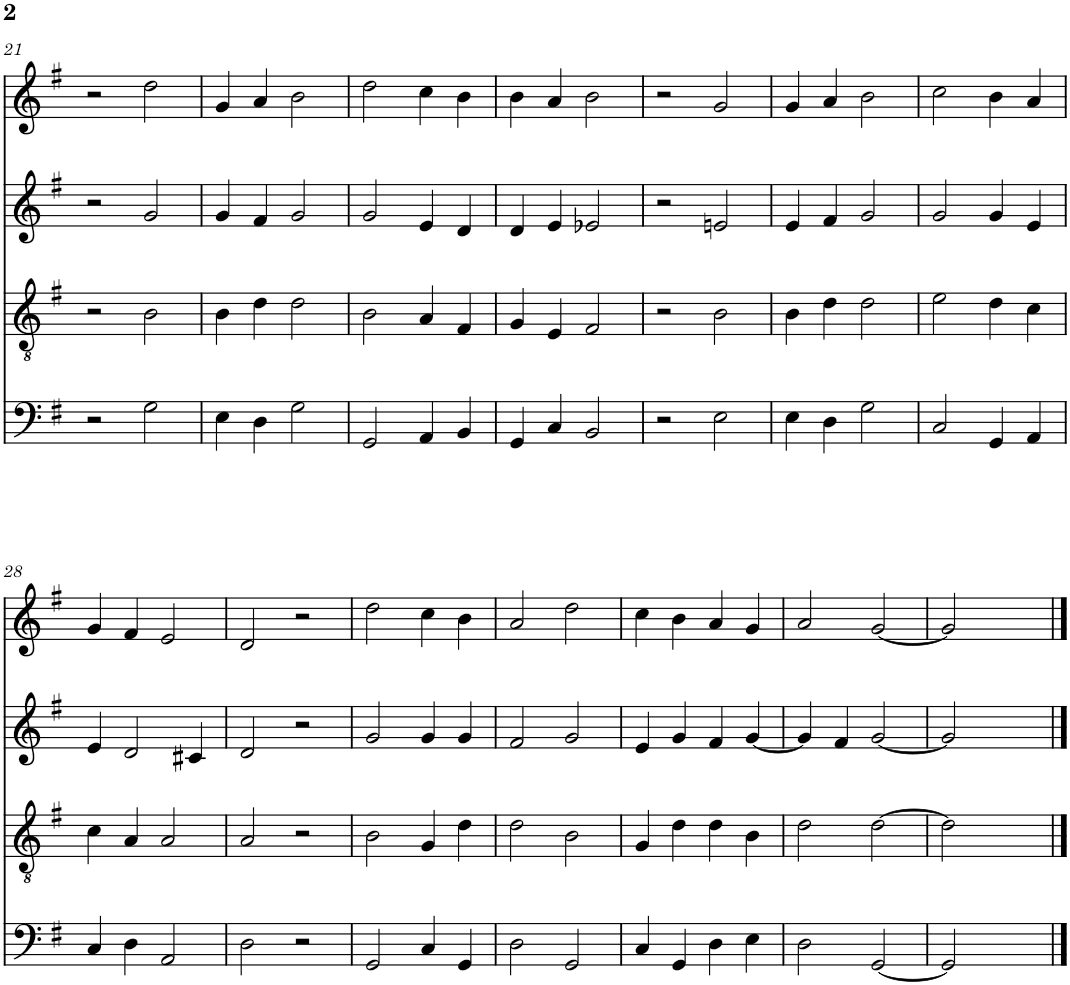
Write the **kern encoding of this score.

**kern	**kern	**kern	**kern
*part4	*part3	*part2	*part1
*staff4	*staff3	*staff2	*staff1
*I"Piano	*I"Piano	*I"Piano	*I"Piano
*I'Pno	*I'Pno	*I'Pno	*I'Pno
!!LO:PB:g=z
*clefF4	*clefGv2	*clefG2	*clefG2
*k[f#]	*k[f#]	*k[f#]	*k[f#]
*M4/4	*M4/4	*M4/4	*M4/4
=21	=21	=21	=21
2r	2r	2r	2r
2G\	2B\	2g/	2dd\
=22	=22	=22	=22
4E\	4B\	4g/	4g/
4D\	4d\	4f#/	4a/
2G\	2d\	2g/	2b\
=23	=23	=23	=23
2GG/	2B\	2g/	2dd\
4AA/	4A/	4e/	4cc\
4BB/	4F#/	4d/	4b\
=24	=24	=24	=24
4GG/	4G/	4d/	4b\
4C/	4E/	4e/	4a/
2BB/	2F#/	2e-X/	2b\
=25	=25	=25	=25
2r	2r	2r	2r
2E\	2B\	2en/	2g/
=26	=26	=26	=26
4E\	4B\	4e/	4g/
4D\	4d\	4f#/	4a/
2G\	2d\	2g/	2b\
=27	=27	=27	=27
2C/	2e\	2g/	2cc\
4GG/	4d\	4g/	4b\
4AA/	4c\	4e/	4a/
!!LO:LB:g=z
=28	=28	=28	=28
4C/	4c\	4e/	4g/
4D\	4A/	2d/	4f#/
2AA/	2A/	.	2e/
.	.	4c#X/	.
=29	=29	=29	=29
2D\	2A/	2d/	2d/
2r	2r	2r	2r
=30	=30	=30	=30
2GG/	2B\	2g/	2dd\
4C/	4G/	4g/	4cc\
4GG/	4d\	4g/	4b\
=31	=31	=31	=31
2D\	2d\	2f#/	2a/
2GG/	2B\	2g/	2dd\
=32	=32	=32	=32
4C/	4G/	4e/	4cc\
4GG/	4d\	4g/	4b\
4D\	4d\	4f#/	4a/
4E\	4B\	[4g/	4g/
=33	=33	=33	=33
2D\	2d\	4g/]	2a/
.	.	4f#/	.
[2GG/	[2d\	[2g/	[2g/
=34	=34	=34	=34
2GG/]	2d\]	2g/]	2g/]
2ryy	2ryy	2ryy	2ryy
==	==	==	==
*-	*-	*-	*-
